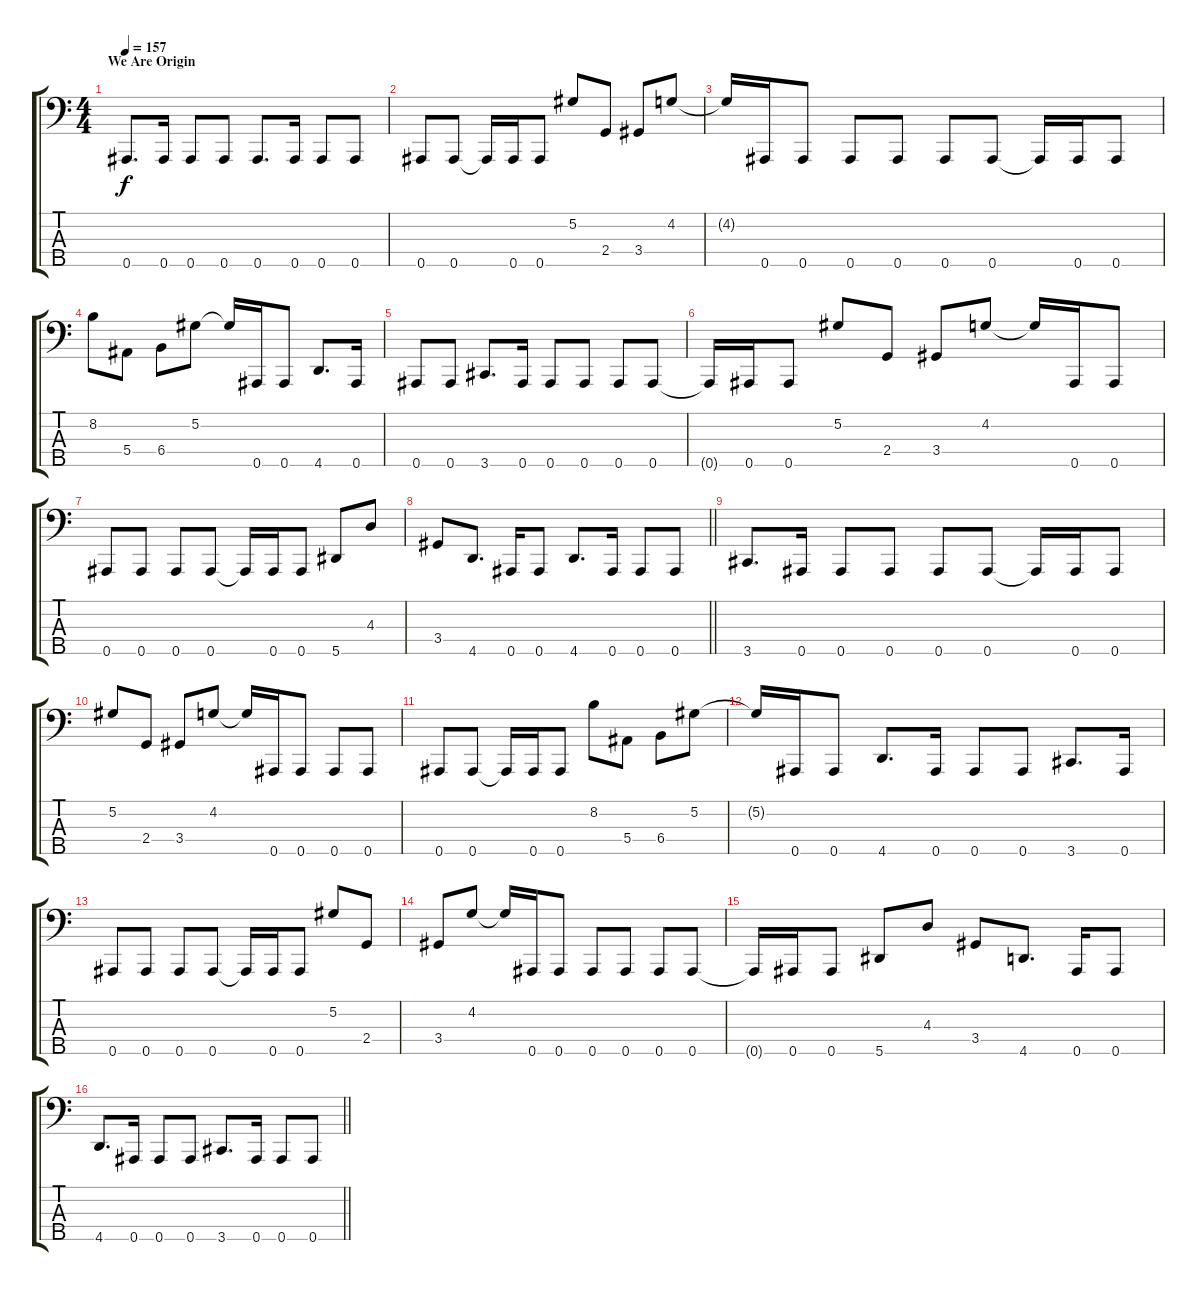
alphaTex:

\track "" {instrument electricbasspick}
\staff {score tabs}
\tuning (Ab2 Eb2 Bb1 F1 Bb0) {hide}
\ts (4 4)
\section ("" "We Are Origin")
\tempo 157
\clef f4
\ks c
0.5.8{d dy f} 0.5.16 0.5.8 0.5.8 0.5.8{d} 0.5.16 0.5.8 0.5.8 |
0.5.8 0.5.8 0.5{t}.16 0.5.16 0.5.8 5.2.8 2.4.8 3.4.8 4.2.8 |
4.2{t}.16 0.5.16 0.5.8 0.5.8 0.5.8 0.5.8 0.5.8 0.5{t}.16 0.5.16 0.5.8 |
8.2.8 5.4.8 6.4.8 5.2.8 5.2{t}.16 0.5.16 0.5.8 4.5.8{d} 0.5.16 |
0.5.8 0.5.8 3.5.8{d} 0.5.16 0.5.8 0.5.8 0.5.8 0.5.8 |
0.5{t}.16 0.5.16 0.5.8 5.2.8 2.4.8 3.4.8 4.2.8 4.2{t}.16 0.5.16 0.5.8 |
0.5.8 0.5.8 0.5.8 0.5.8 0.5{t}.16 0.5.16 0.5.8 5.5.8 4.3.8 |
\barLineRight lightlight
3.4.8 4.5.8{d} 0.5.16 0.5.8 4.5.8{d} 0.5.16 0.5.8 0.5.8 |
3.5.8{d} 0.5.16 0.5.8 0.5.8 0.5.8 0.5.8 0.5{t}.16 0.5.16 0.5.8 |
5.2.8 2.4.8 3.4.8 4.2.8 4.2{t}.16 0.5.16 0.5.8 0.5.8 0.5.8 |
0.5.8 0.5.8 0.5{t}.16 0.5.16 0.5.8 8.2.8 5.4.8 6.4.8 5.2.8 |
5.2{t}.16 0.5.16 0.5.8 4.5.8{d} 0.5.16 0.5.8 0.5.8 3.5.8{d} 0.5.16 |
0.5.8 0.5.8 0.5.8 0.5.8 0.5{t}.16 0.5.16 0.5.8 5.2.8 2.4.8 |
3.4.8 4.2.8 4.2{t}.16 0.5.16 0.5.8 0.5.8 0.5.8 0.5.8 0.5.8 |
0.5{t}.16 0.5.16 0.5.8 5.5.8 4.3.8 3.4.8 4.5.8{d} 0.5.16 0.5.8 |
\barLineRight lightlight
4.5.8{d} 0.5.16 0.5.8 0.5.8 3.5.8{d} 0.5.16 0.5.8 0.5.8
